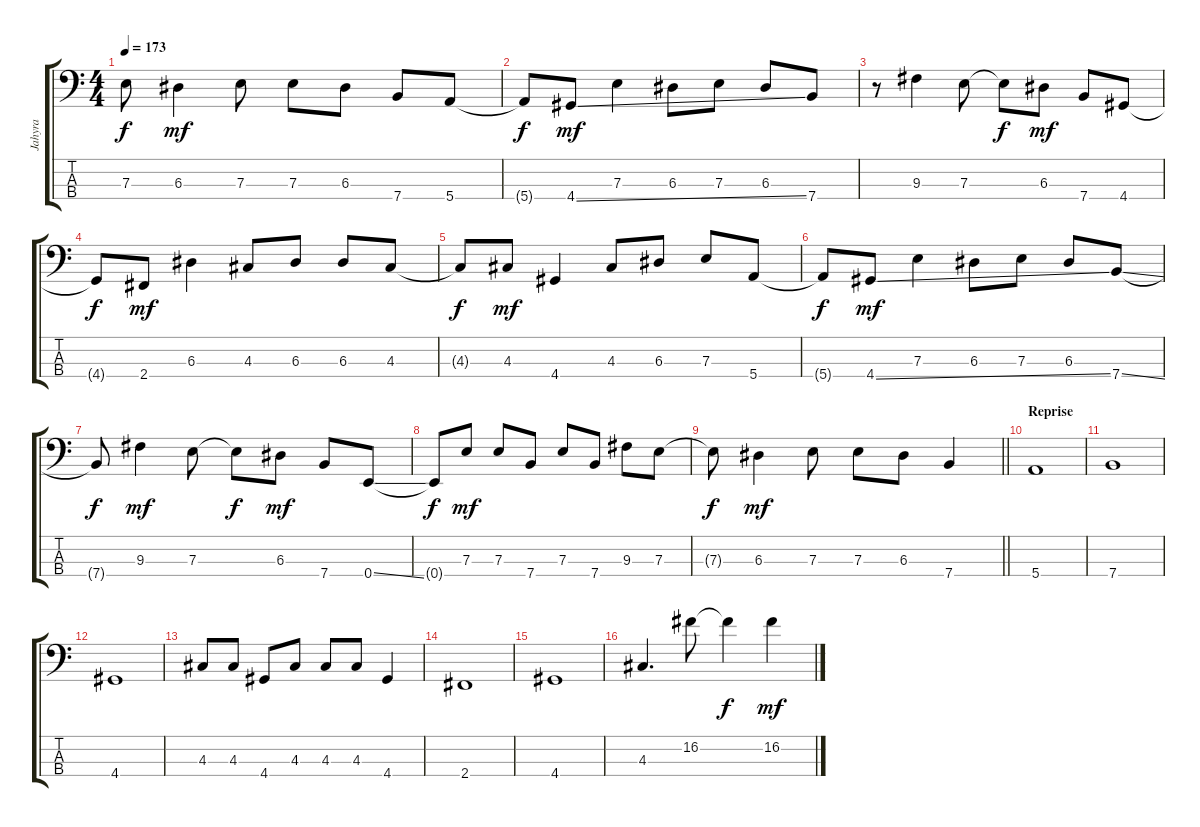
\track ("Jahyra" "Jahyra") {instrument electricbassfinger}
\staff {score tabs}
\tuning (G2 D2 A1 E1) {hide}
\ts (4 4)
\tempo 173
\clef f4
\ks c
7.3{t}.8{dy f} 6.3.4{dy mf} 7.3.8 7.3.8 6.3.8 7.4.8 5.4.8 |
5.4{t}.8{dy f} 4.4{ss}.8{dy mf} 7.3.4 6.3.8 7.3.8 6.3.8 7.4.8 |
r.8 9.3.4 7.3.8 7.3{t}.8{dy f} 6.3.8{dy mf} 7.4.8 4.4.8 |
4.4{t}.8{dy f} 2.4.8{dy mf} 6.3.4 4.3.8 6.3.8 6.3.8 4.3.8 |
4.3{t}.8{dy f} 4.3.8{dy mf} 4.4.4 4.3.8 6.3.8 7.3.8 5.4.8 |
5.4{t}.8{dy f} 4.4{ss}.8{dy mf} 7.3.4 6.3.8 7.3.8 6.3.8 7.4{ss}.8 |
7.4{t}.8{dy f} 9.3.4{dy mf} 7.3.8 7.3{t}.8{dy f} 6.3.8{dy mf} 7.4.8 0.4{ss}.8 |
0.4{t}.8{dy f} 7.3.8{dy mf} 7.3.8 7.4.8 7.3.8 7.4.8 9.3.8 7.3.8 |
\barLineRight lightlight
7.3{t}.8{dy f} 6.3.4{dy mf} 7.3.8 7.3.8 6.3.8 7.4.4 |
\section ("" "Reprise")
5.4.1 |
7.4.1 |
4.4.1 |
4.3.8 4.3.8 4.4.8 4.3.8 4.3.8 4.3.8 4.4.4 |
2.4.1 |
4.4.1 |
4.3.4{d} 16.2.8 16.2{t}.4{dy f} 16.2.4{dy mf}
